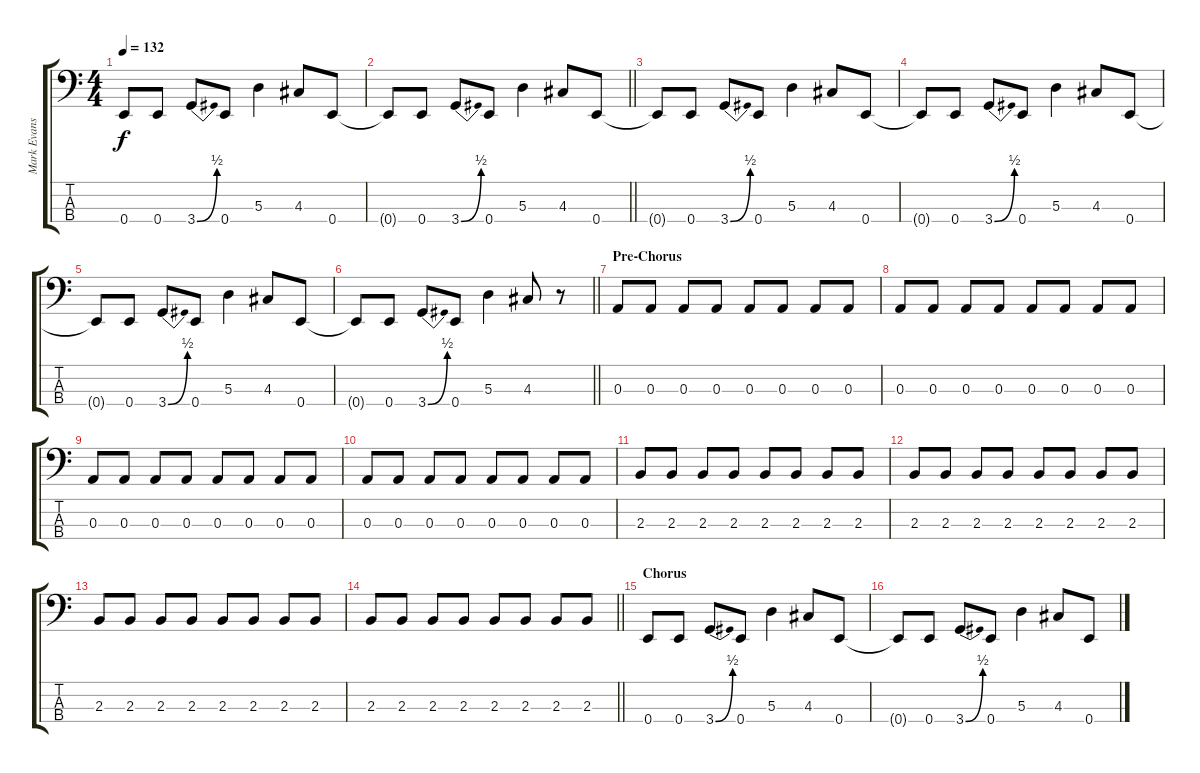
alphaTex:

\track ("Mark Evans" "Mark Evans") {instrument electricbassfinger}
\staff {score tabs}
\tuning (G2 D2 A1 E1) {hide}
\ts (4 4)
\tempo 132
\clef f4
\ks c
0.4{t}.8{dy f} 0.4.8 3.4{be (bend 0 0 60 2)}.8 0.4.8 5.3.4 4.3.8 0.4.8 |
\barLineRight lightlight
0.4{t}.8 0.4.8 3.4{be (bend 0 0 60 2)}.8 0.4.8 5.3.4 4.3.8 0.4.8 |
0.4{t}.8 0.4.8 3.4{be (bend 0 0 60 2)}.8 0.4.8 5.3.4 4.3.8 0.4.8 |
0.4{t}.8 0.4.8 3.4{be (bend 0 0 60 2)}.8 0.4.8 5.3.4 4.3.8 0.4.8 |
0.4{t}.8 0.4.8 3.4{be (bend 0 0 60 2)}.8 0.4.8 5.3.4 4.3.8 0.4.8 |
\barLineRight lightlight
0.4{t}.8 0.4.8 3.4{be (bend 0 0 60 2)}.8 0.4.8 5.3.4 4.3.8 r.8 |
\section ("" "Pre-Chorus")
0.3.8 0.3.8 0.3.8 0.3.8 0.3.8 0.3.8 0.3.8 0.3.8 |
0.3.8 0.3.8 0.3.8 0.3.8 0.3.8 0.3.8 0.3.8 0.3.8 |
0.3.8 0.3.8 0.3.8 0.3.8 0.3.8 0.3.8 0.3.8 0.3.8 |
0.3.8 0.3.8 0.3.8 0.3.8 0.3.8 0.3.8 0.3.8 0.3.8 |
2.3.8 2.3.8 2.3.8 2.3.8 2.3.8 2.3.8 2.3.8 2.3.8 |
2.3.8 2.3.8 2.3.8 2.3.8 2.3.8 2.3.8 2.3.8 2.3.8 |
2.3.8 2.3.8 2.3.8 2.3.8 2.3.8 2.3.8 2.3.8 2.3.8 |
\barLineRight lightlight
2.3.8 2.3.8 2.3.8 2.3.8 2.3.8 2.3.8 2.3.8 2.3.8 |
\section ("" "Chorus")
0.4.8 0.4.8 3.4{be (bend 0 0 60 2)}.8 0.4.8 5.3.4 4.3.8 0.4.8 |
0.4{t}.8 0.4.8 3.4{be (bend 0 0 60 2)}.8 0.4.8 5.3.4 4.3.8 0.4.8
